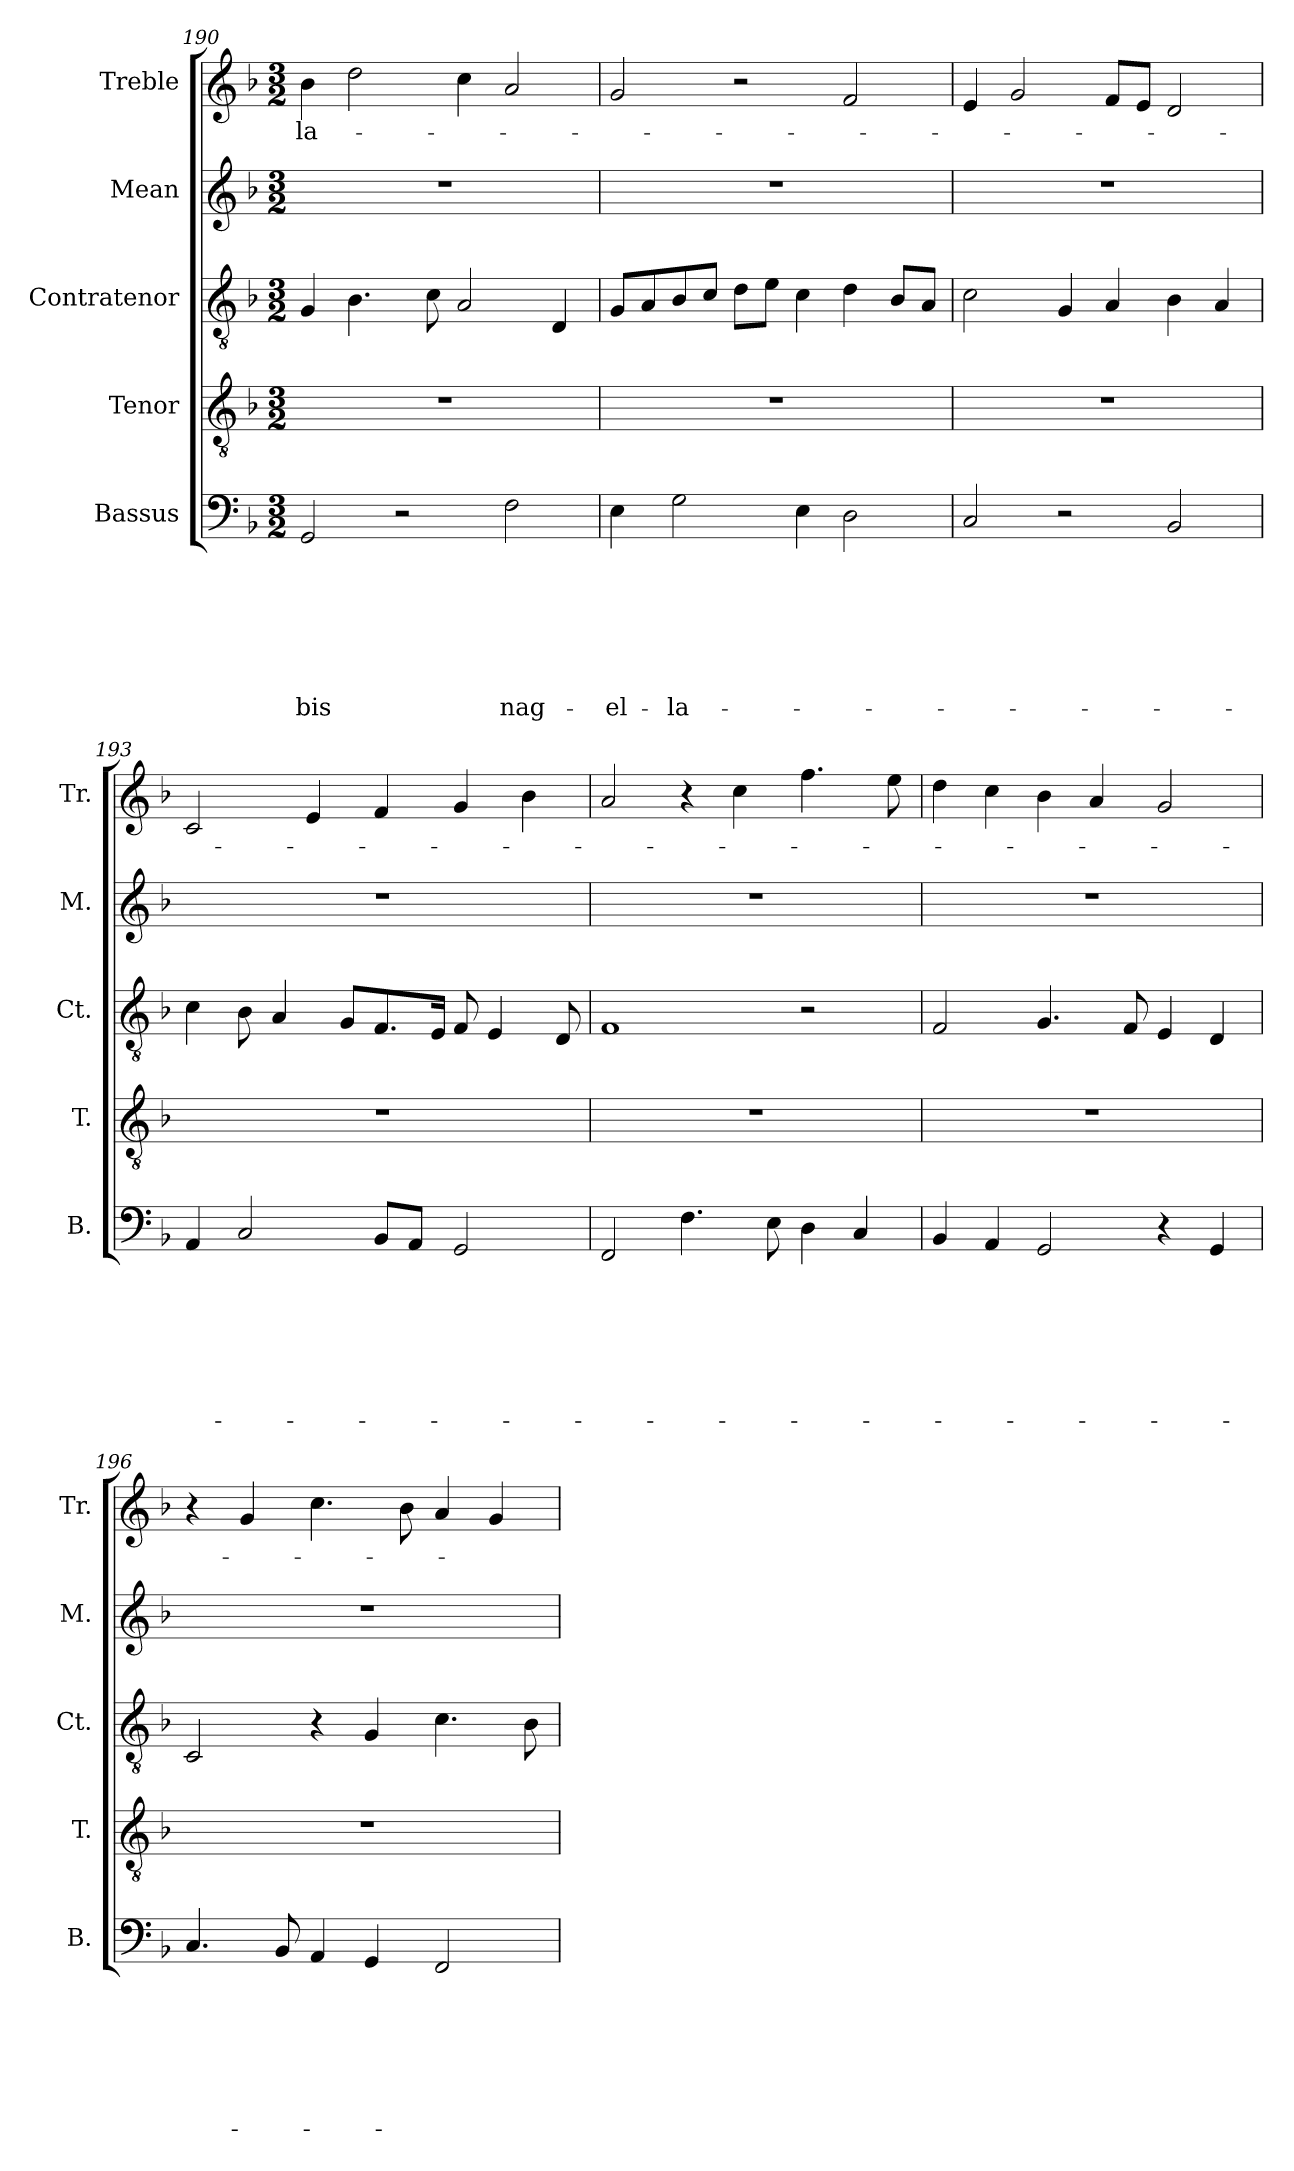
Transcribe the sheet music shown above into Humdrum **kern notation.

**kern	**text	**text	**text	**text	**text	**text	**text	**kern	**kern	**kern	**kern	**text
*part5	*part5	*part5	*part5	*part5	*part5	*part5	*part5	*part4	*part3	*part2	*part1	*part1
*staff5	*staff5	*staff5	*staff5	*staff5	*staff5	*staff5	*staff5	*staff4	*staff3	*staff2	*staff1	*staff1
*I"Bassus	*	*	*	*	*	*	*	*I"Tenor	*I"Contratenor	*I"Mean	*I"Treble	*
*I'B.	*	*	*	*	*	*	*	*I'T.	*I'Ct.	*I'M.	*I'Tr.	*
*clefF4	*	*	*	*	*	*	*	*clefGv2	*clefGv2	*clefG2	*clefG2	*
*k[b-]	*	*	*	*	*	*	*	*k[b-]	*k[b-]	*k[b-]	*k[b-]	*
*F:	*	*	*	*	*	*	*	*F:	*F:	*F:	*F:	*
*M3/2	*	*	*	*	*	*	*	*M3/2	*M3/2	*M3/2	*M3/2	*
=190	=190	=190	=190	=190	=190	=190	=190	=190	=190	=190	=190	=190
!	!	!	!	!	!	!	!LO:LY:b	!	!	!	!	!LO:LY:b
2GG/	.	.	.	.	.	.	-bis	1.r	4G/	1.r	4b-\	-la-
.	.	.	.	.	.	.	.	.	4.B-\	.	2dd\	.
2r	.	.	.	.	.	.	.	.	.	.	.	.
.	.	.	.	.	.	.	.	.	8c\	.	.	.
.	.	.	.	.	.	.	.	.	2A/	.	4cc\	.
!	!	!	!	!	!	!	!LO:LY:b	!	!	!	!	!
2F\	.	.	.	.	.	.	nag-	.	.	.	2a/	.
.	.	.	.	.	.	.	.	.	4D/	.	.	.
=191	=191	=191	=191	=191	=191	=191	=191	=191	=191	=191	=191	=191
!	!	!	!	!	!	!	!LO:LY:b	!	!	!	!	!
4E\	.	.	.	.	.	.	-el-	1.r	8G/L	1.r	2g/	.
.	.	.	.	.	.	.	.	.	8A/	.	.	.
!	!	!	!	!	!	!	!LO:LY:b	!	!	!	!	!
2G\	.	.	.	.	.	.	-la-	.	8B-/	.	.	.
.	.	.	.	.	.	.	.	.	8c/J	.	.	.
.	.	.	.	.	.	.	.	.	8d\L	.	2r	.
.	.	.	.	.	.	.	.	.	8e\J	.	.	.
4E\	.	.	.	.	.	.	.	.	4c\	.	.	.
2D\	.	.	.	.	.	.	.	.	4d\	.	2f/	.
.	.	.	.	.	.	.	.	.	8B-/L	.	.	.
.	.	.	.	.	.	.	.	.	8A/J	.	.	.
!!LO:LB:g=z
=192	=192	=192	=192	=192	=192	=192	=192	=192	=192	=192	=192	=192
2C/	.	.	.	.	.	.	.	1.r	2c\	1.r	4e/	.
.	.	.	.	.	.	.	.	.	.	.	2g/	.
2r	.	.	.	.	.	.	.	.	4G/	.	.	.
.	.	.	.	.	.	.	.	.	4A/	.	8f/L	.
.	.	.	.	.	.	.	.	.	.	.	8e/J	.
2BB-/	.	.	.	.	.	.	.	.	4B-\	.	2d/	.
.	.	.	.	.	.	.	.	.	4A/	.	.	.
=193	=193	=193	=193	=193	=193	=193	=193	=193	=193	=193	=193	=193
4AA/	.	.	.	.	.	.	.	1.r	4c\	1.r	2c/	.
2C/	.	.	.	.	.	.	.	.	8B-\	.	.	.
.	.	.	.	.	.	.	.	.	4A/	.	.	.
.	.	.	.	.	.	.	.	.	.	.	4e/	.
.	.	.	.	.	.	.	.	.	8G/L	.	.	.
8BB-/L	.	.	.	.	.	.	.	.	8.F/	.	4f/	.
8AA/J	.	.	.	.	.	.	.	.	.	.	.	.
.	.	.	.	.	.	.	.	.	16E/Jk	.	.	.
2GG/	.	.	.	.	.	.	.	.	8F/	.	4g/	.
.	.	.	.	.	.	.	.	.	4E/	.	.	.
.	.	.	.	.	.	.	.	.	.	.	4b-\	.
.	.	.	.	.	.	.	.	.	8D/	.	.	.
=194	=194	=194	=194	=194	=194	=194	=194	=194	=194	=194	=194	=194
2FF/	.	.	.	.	.	.	.	1.r	1F	1.r	2a/	.
4.F\	.	.	.	.	.	.	.	.	.	.	4r	.
.	.	.	.	.	.	.	.	.	.	.	4cc\	.
8E\	.	.	.	.	.	.	.	.	.	.	.	.
4D\	.	.	.	.	.	.	.	.	2r	.	4.ff\	.
4C/	.	.	.	.	.	.	.	.	.	.	.	.
.	.	.	.	.	.	.	.	.	.	.	8ee\	.
=195	=195	=195	=195	=195	=195	=195	=195	=195	=195	=195	=195	=195
4BB-/	.	.	.	.	.	.	.	1.r	2F/	1.r	4dd\	.
4AA/	.	.	.	.	.	.	.	.	.	.	4cc\	.
2GG/	.	.	.	.	.	.	.	.	4.G/	.	4b-\	.
.	.	.	.	.	.	.	.	.	.	.	4a/	.
.	.	.	.	.	.	.	.	.	8F/	.	.	.
4r	.	.	.	.	.	.	.	.	4E/	.	2g/	.
4GG/	.	.	.	.	.	.	.	.	4D/	.	.	.
=196	=196	=196	=196	=196	=196	=196	=196	=196	=196	=196	=196	=196
4.C/	.	.	.	.	.	.	.	1.r	2C/	1.r	4r	.
.	.	.	.	.	.	.	.	.	.	.	4g/	.
8BB-/	.	.	.	.	.	.	.	.	.	.	.	.
4AA/	.	.	.	.	.	.	.	.	4r	.	4.cc\	.
4GG/	.	.	.	.	.	.	.	.	4G/	.	.	.
.	.	.	.	.	.	.	.	.	.	.	8b-\	.
2FF/	.	.	.	.	.	.	.	.	4.c\	.	4a/	.
.	.	.	.	.	.	.	.	.	.	.	4g/	.
.	.	.	.	.	.	.	.	.	8B-\	.	.	.
=	=	=	=	=	=	=	=	=	=	=	=	=
*-	*-	*-	*-	*-	*-	*-	*-	*-	*-	*-	*-	*-
